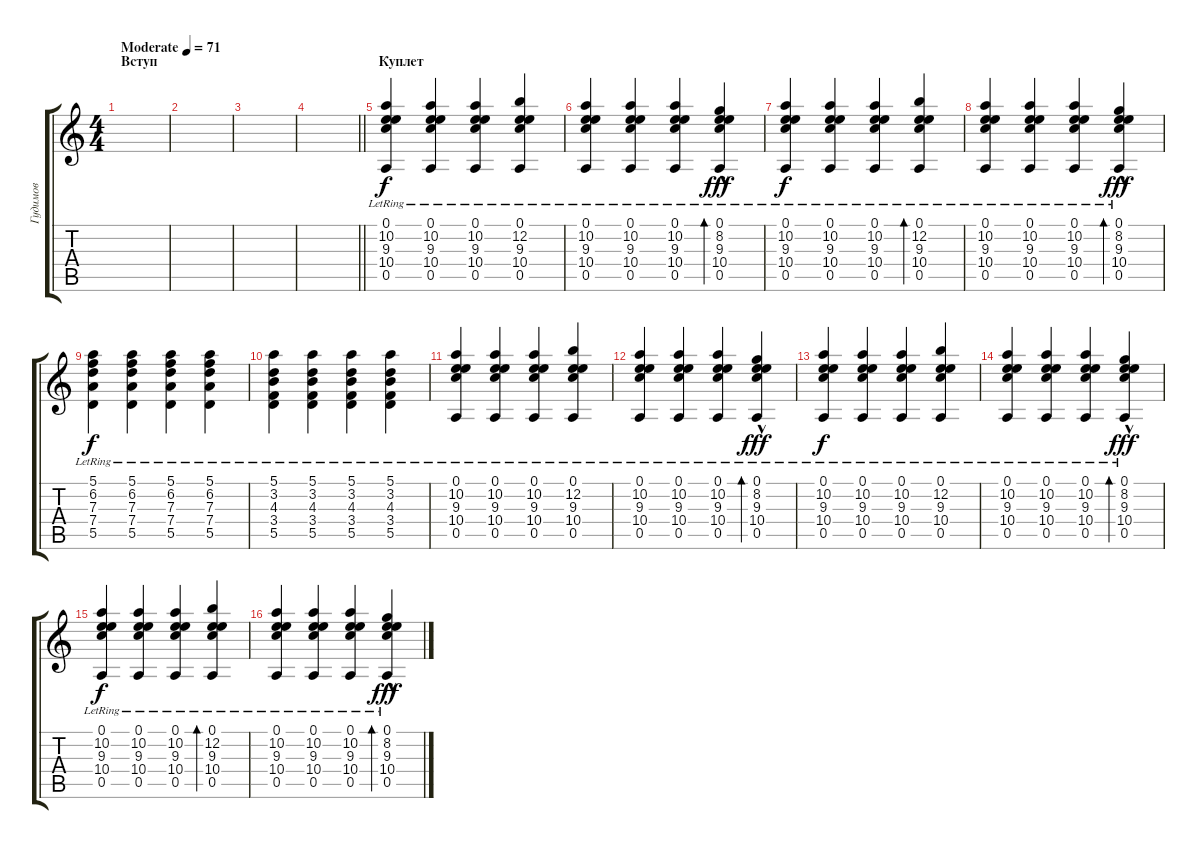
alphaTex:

\track ("Гудимов" "Гудимов") {instrument acousticguitarsteel}
\staff {score tabs}
\tuning (E4 B3 G3 D3 A2 E2) {hide}
\ts (4 4)
\section ("" "Вступ")
\tempo (71 "Moderate")
\clef g2
\ks c
|
|
|
\barLineRight lightlight
|
\section ("" "Куплет")
(0.1{lr} 10.2{lr} 9.3{lr} 10.4{lr} 0.5{lr}).4 (0.1{lr} 10.2{lr} 9.3{lr} 10.4{lr} 0.5{lr}).4 (0.1{lr} 10.2{lr} 9.3{lr} 10.4{lr} 0.5{lr}).4 (0.1{lr} 12.2{lr} 9.3{lr} 10.4{lr} 0.5{lr}).4 |
(0.1{lr} 10.2{lr} 9.3{lr} 10.4{lr} 0.5{lr}).4 (0.1{lr} 10.2{lr} 9.3{lr} 10.4{lr} 0.5{lr}).4 (0.1{lr} 10.2{lr} 9.3{lr} 10.4{lr} 0.5{lr}).4 (0.1{hac lr} 8.2{hac lr} 9.3{hac lr} 10.4{hac lr} 0.5{hac lr}).4{bd 120 dy fff} |
(0.1{lr} 10.2{lr} 9.3{lr} 10.4{lr} 0.5{lr}).4{dy f} (0.1{lr} 10.2{lr} 9.3{lr} 10.4{lr} 0.5{lr}).4 (0.1{lr} 10.2{lr} 9.3{lr} 10.4{lr} 0.5{lr}).4 (0.1{lr} 12.2{lr} 9.3{lr} 10.4{lr} 0.5{lr}).4{bd 120} |
(0.1{lr} 10.2{lr} 9.3{lr} 10.4{lr} 0.5{lr}).4 (0.1{lr} 10.2{lr} 9.3{lr} 10.4{lr} 0.5{lr}).4 (0.1{lr} 10.2{lr} 9.3{lr} 10.4{lr} 0.5{lr}).4 (0.1{hac lr} 8.2{hac lr} 9.3{hac lr} 10.4{hac lr} 0.5{hac lr}).4{bd 120 dy fff} |
(5.1{lr} 6.2{lr} 7.3{lr} 7.4{lr} 5.5{lr}).4{dy f} (5.1{lr} 6.2{lr} 7.3{lr} 7.4{lr} 5.5{lr}).4 (5.1{lr} 6.2{lr} 7.3{lr} 7.4{lr} 5.5{lr}).4 (5.1{lr} 6.2{lr} 7.3{lr} 7.4{lr} 5.5{lr}).4 |
(5.1{lr} 3.2{lr} 4.3{lr} 3.4{lr} 5.5{lr}).4 (5.1{lr} 3.2{lr} 4.3{lr} 3.4{lr} 5.5{lr}).4 (5.1{lr} 3.2{lr} 4.3{lr} 3.4{lr} 5.5{lr}).4 (5.1{lr} 3.2{lr} 4.3{lr} 3.4{lr} 5.5{lr}).4 |
(0.1{lr} 10.2{lr} 9.3{lr} 10.4{lr} 0.5{lr}).4 (0.1{lr} 10.2{lr} 9.3{lr} 10.4{lr} 0.5{lr}).4 (0.1{lr} 10.2{lr} 9.3{lr} 10.4{lr} 0.5{lr}).4 (0.1{lr} 12.2{lr} 9.3{lr} 10.4{lr} 0.5{lr}).4 |
(0.1{lr} 10.2{lr} 9.3{lr} 10.4{lr} 0.5{lr}).4 (0.1{lr} 10.2{lr} 9.3{lr} 10.4{lr} 0.5{lr}).4 (0.1{lr} 10.2{lr} 9.3{lr} 10.4{lr} 0.5{lr}).4 (0.1{hac lr} 8.2{hac lr} 9.3{hac lr} 10.4{hac lr} 0.5{hac lr}).4{bd 120 dy fff} |
(0.1{lr} 10.2{lr} 9.3{lr} 10.4{lr} 0.5{lr}).4{dy f} (0.1{lr} 10.2{lr} 9.3{lr} 10.4{lr} 0.5{lr}).4 (0.1{lr} 10.2{lr} 9.3{lr} 10.4{lr} 0.5{lr}).4 (0.1{lr} 12.2{lr} 9.3{lr} 10.4{lr} 0.5{lr}).4 |
(0.1{lr} 10.2{lr} 9.3{lr} 10.4{lr} 0.5{lr}).4 (0.1{lr} 10.2{lr} 9.3{lr} 10.4{lr} 0.5{lr}).4 (0.1{lr} 10.2{lr} 9.3{lr} 10.4{lr} 0.5{lr}).4 (0.1{hac lr} 8.2{hac lr} 9.3{hac lr} 10.4{hac lr} 0.5{hac lr}).4{bd 120 dy fff} |
(0.1{lr} 10.2{lr} 9.3{lr} 10.4{lr} 0.5{lr}).4{dy f} (0.1{lr} 10.2{lr} 9.3{lr} 10.4{lr} 0.5{lr}).4 (0.1{lr} 10.2{lr} 9.3{lr} 10.4{lr} 0.5{lr}).4 (0.1{lr} 12.2{lr} 9.3{lr} 10.4{lr} 0.5{lr}).4{bd 120} |
(0.1{lr} 10.2{lr} 9.3{lr} 10.4{lr} 0.5{lr}).4 (0.1{lr} 10.2{lr} 9.3{lr} 10.4{lr} 0.5{lr}).4 (0.1{lr} 10.2{lr} 9.3{lr} 10.4{lr} 0.5{lr}).4 (0.1{hac lr} 8.2{hac lr} 9.3{hac lr} 10.4{hac lr} 0.5{hac lr}).4{bd 120 dy fff}
